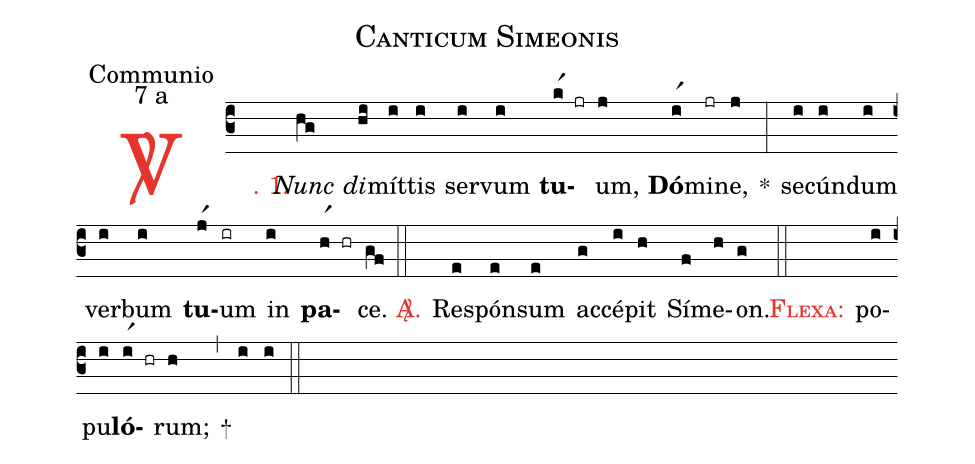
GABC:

name: Canticum Simeonis;
office-part: Communio;
mode: 7;
mode-differentia: a;
%%
(c3)

<c><sp>V/</sp>. 1.</c>() <i>Nunc</i>(hg) <i>di</i>(hi)mít(i)tis(i) ser(i)vum(i) <b>tu</b>(kr1 jr)um,(j) <b>Dó</b>(ir1)mi(jr)ne,(j) *(:) se(i)cún(i)dum(i) ver(i)bum(i) <b>tu</b>(jr1)um(ir) in(i) <b>pa</b>(hr1 hr)ce.(gf)

(::)

<c><sp>A/</sp>.</c>() Re(e)spón(e)sum(e) ac(g)cé(i)pit(h) Sí(f)me(h)on.(g)

(::)

<c><sc>Flexa</sc>:</c>() po(i)pu(i)<b>ló</b>(ir1 hr)rum;(h) +(,) (i) (i)

(::)
